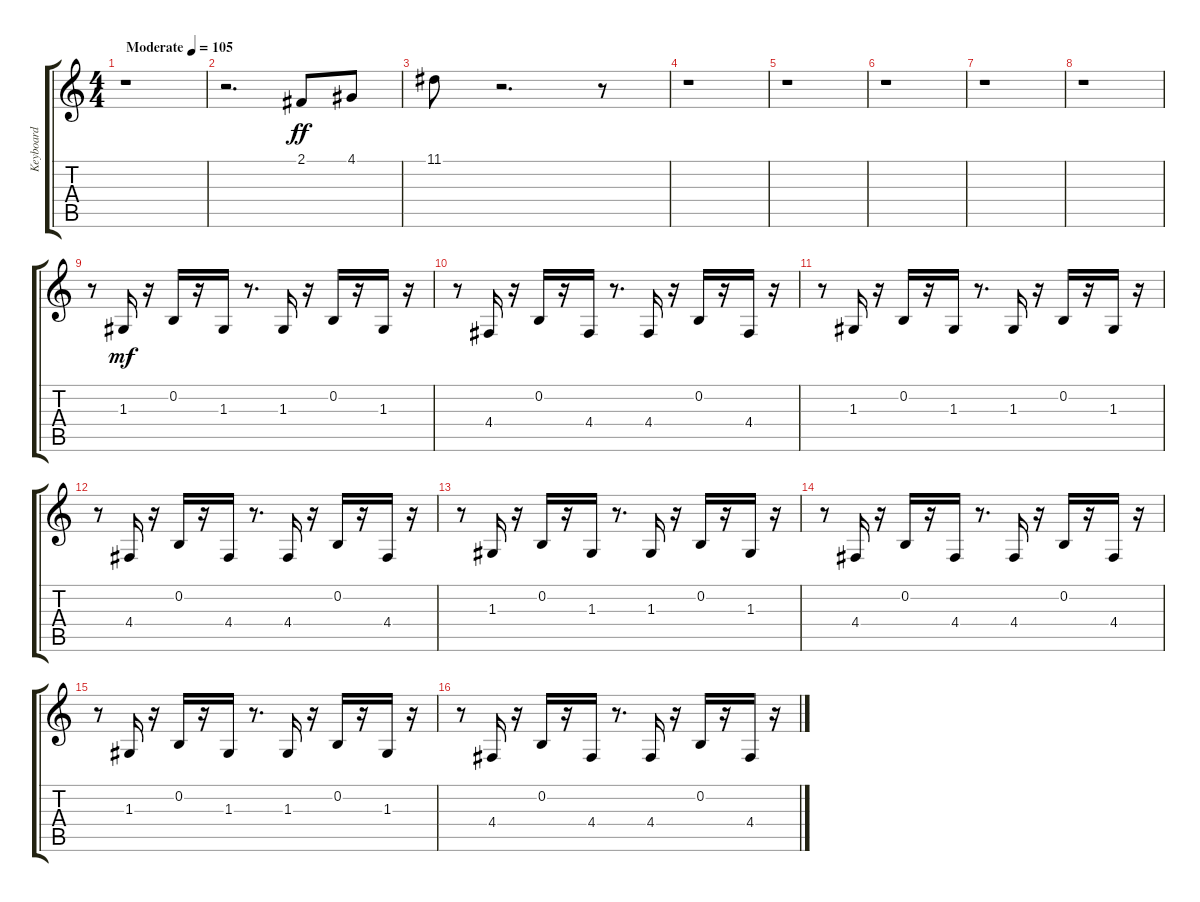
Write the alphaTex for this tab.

\track ("Keyboard" "Keyboard") {instrument pad1newage}
\staff {score tabs}
\tuning (E4 B3 G3 D3 A2 E2) {hide}
\ts (4 4)
\tempo (105 "Moderate")
\clef g2
\ks c
r.1{dy ff instrument pad1newage} |
r.2{d} 2.1.8 4.1.8 |
11.1.8 r.2{d} r.8 |
r.1 |
r.1 |
r.1 |
r.1 |
r.1 |
r.8 1.3.16{dy mf instrument distortionguitar} r.16 0.2.16 r.16 1.3.16 r.8{d} 1.3.16 r.16 0.2.16 r.16 1.3.16 r.16 |
r.8 4.4.16 r.16 0.2.16 r.16 4.4.16 r.8{d} 4.4.16 r.16 0.2.16 r.16 4.4.16 r.16 |
r.8 1.3.16 r.16 0.2.16 r.16 1.3.16 r.8{d} 1.3.16 r.16 0.2.16 r.16 1.3.16 r.16 |
r.8 4.4.16 r.16 0.2.16 r.16 4.4.16 r.8{d} 4.4.16 r.16 0.2.16 r.16 4.4.16 r.16 |
r.8 1.3.16 r.16 0.2.16 r.16 1.3.16 r.8{d} 1.3.16 r.16 0.2.16 r.16 1.3.16 r.16 |
r.8 4.4.16 r.16 0.2.16 r.16 4.4.16 r.8{d} 4.4.16 r.16 0.2.16 r.16 4.4.16 r.16 |
r.8 1.3.16 r.16 0.2.16 r.16 1.3.16 r.8{d} 1.3.16 r.16 0.2.16 r.16 1.3.16 r.16 |
r.8 4.4.16 r.16 0.2.16 r.16 4.4.16 r.8{d} 4.4.16 r.16 0.2.16 r.16 4.4.16 r.16
